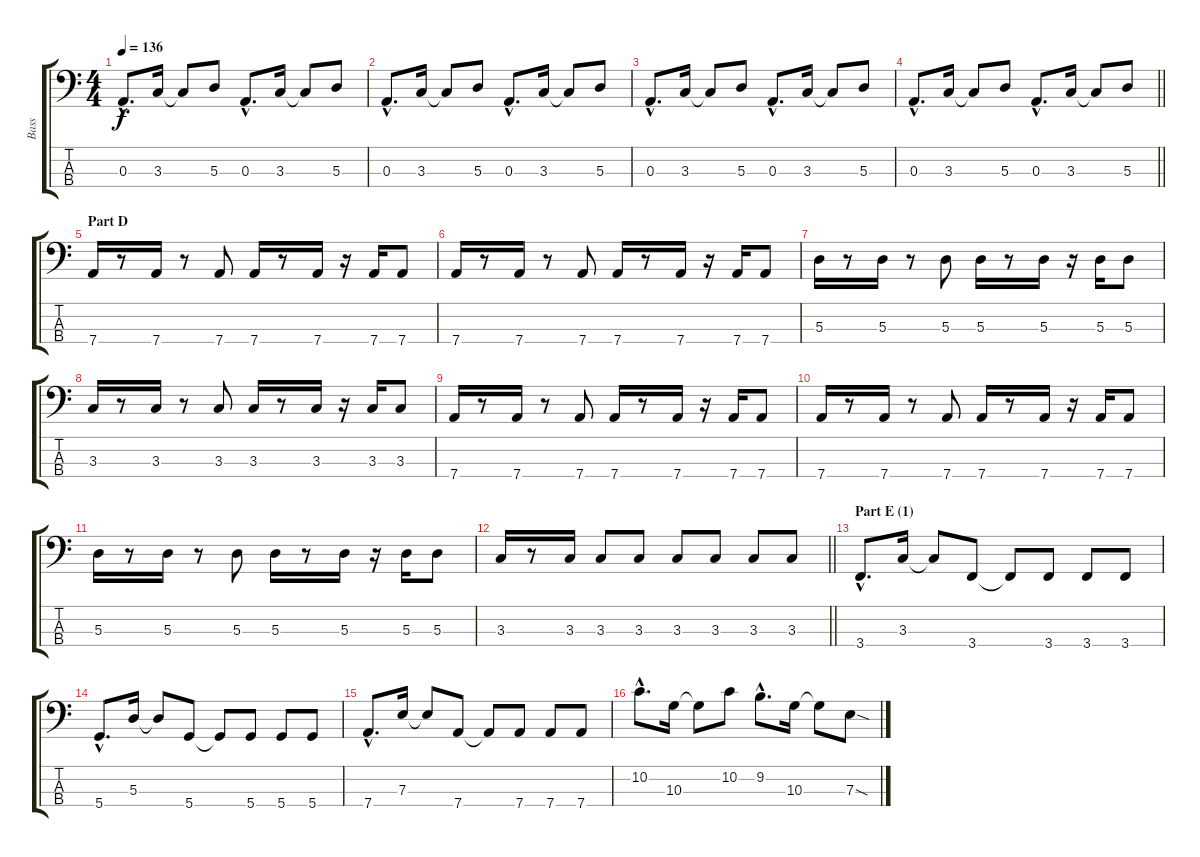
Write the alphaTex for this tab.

\track ("Bass" "Bass") {instrument electricbasspick}
\staff {score tabs}
\tuning (G2 D2 A1 D1) {hide}
\ts (4 4)
\tempo 136
\clef f4
\ks c
0.3{hac}.8{d dy f} 3.3.16 3.3{t}.8 5.3.8 0.3{hac}.8{d} 3.3.16 3.3{t}.8 5.3.8 |
0.3{hac}.8{d} 3.3.16 3.3{t}.8 5.3.8 0.3{hac}.8{d} 3.3.16 3.3{t}.8 5.3.8 |
0.3{hac}.8{d} 3.3.16 3.3{t}.8 5.3.8 0.3{hac}.8{d} 3.3.16 3.3{t}.8 5.3.8 |
\barLineRight lightlight
0.3{hac}.8{d} 3.3.16 3.3{t}.8 5.3.8 0.3{hac}.8{d} 3.3.16 3.3{t}.8 5.3.8 |
\section ("" "Part D")
7.4.16 r.8 7.4.16 r.8 7.4.8 7.4.16 r.8 7.4.16 r.16 7.4.16 7.4.8 |
7.4.16 r.8 7.4.16 r.8 7.4.8 7.4.16 r.8 7.4.16 r.16 7.4.16 7.4.8 |
5.3.16 r.8 5.3.16 r.8 5.3.8 5.3.16 r.8 5.3.16 r.16 5.3.16 5.3.8 |
3.3.16 r.8 3.3.16 r.8 3.3.8 3.3.16 r.8 3.3.16 r.16 3.3.16 3.3.8 |
7.4.16 r.8 7.4.16 r.8 7.4.8 7.4.16 r.8 7.4.16 r.16 7.4.16 7.4.8 |
7.4.16 r.8 7.4.16 r.8 7.4.8 7.4.16 r.8 7.4.16 r.16 7.4.16 7.4.8 |
5.3.16 r.8 5.3.16 r.8 5.3.8 5.3.16 r.8 5.3.16 r.16 5.3.16 5.3.8 |
\barLineRight lightlight
3.3.16 r.8 3.3.16 3.3.8 3.3.8 3.3.8 3.3.8 3.3.8 3.3.8 |
\section ("" "Part E (1)")
3.4{hac}.8{d} 3.3.16 3.3{t}.8 3.4.8 3.4{t}.8 3.4.8 3.4.8 3.4.8 |
5.4{hac}.8{d} 5.3.16 5.3{t}.8 5.4.8 5.4{t}.8 5.4.8 5.4.8 5.4.8 |
7.4{hac}.8{d} 7.3.16 7.3{t}.8 7.4.8 7.4{t}.8 7.4.8 7.4.8 7.4.8 |
10.2{hac}.8{d} 10.3.16 10.3{t}.8 10.2.8 9.2{hac}.8{d} 10.3.16 10.3{t}.8 7.3{sod}.8
